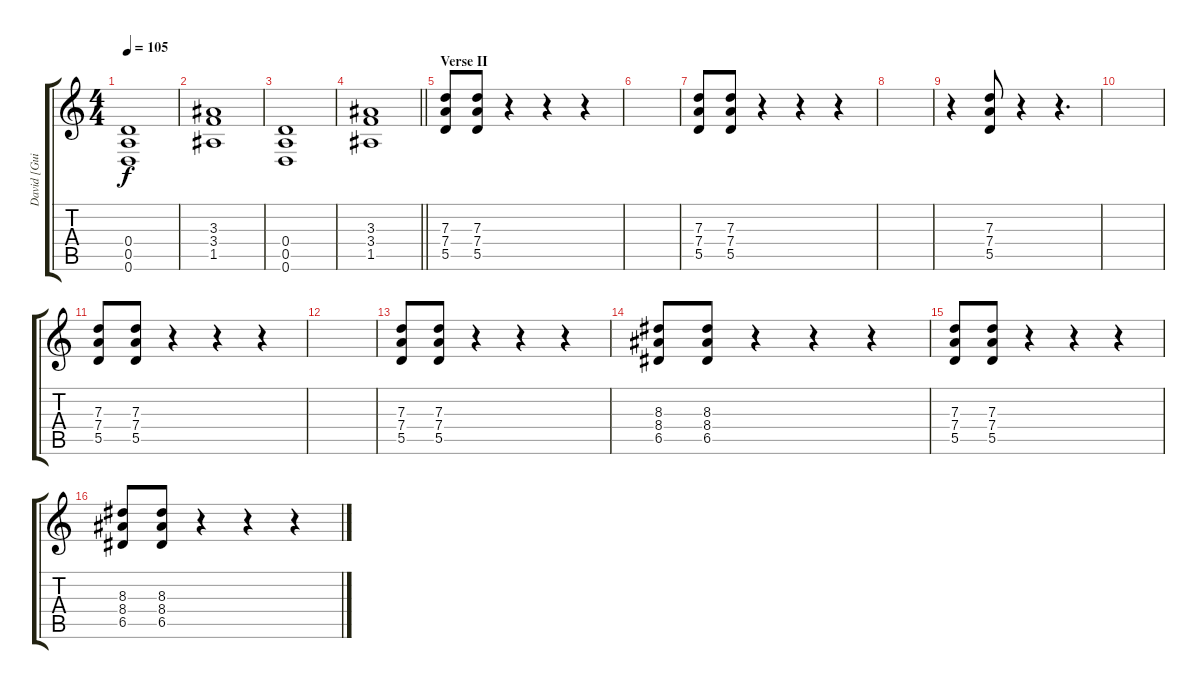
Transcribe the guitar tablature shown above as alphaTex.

\track ("David [Guitar Distortion]" "David [Gui") {instrument distortionguitar}
\staff {score tabs}
\tuning (E4 B3 G3 D3 A2 D2) {hide}
\ts (4 4)
\tempo 105
\clef g2
\ks c
(0.4 0.5 0.6).1{dy f} |
(3.3 3.4 1.5).1 |
(0.4 0.5 0.6).1 |
\barLineRight lightlight
(3.3 3.4 1.5).1 |
\section ("" "Verse II")
(7.3 7.4 5.5).8 (7.3 7.4 5.5).8 r.4 r.4 r.4 |
|
(7.3 7.4 5.5).8 (7.3 7.4 5.5).8 r.4 r.4 r.4 |
|
r.4 (7.3 7.4 5.5).8 r.4 r.4{d} |
|
(7.3 7.4 5.5).8 (7.3 7.4 5.5).8 r.4 r.4 r.4 |
|
(7.3 7.4 5.5).8 (7.3 7.4 5.5).8 r.4 r.4 r.4 |
(8.3 8.4 6.5).8 (8.3 8.4 6.5).8 r.4 r.4 r.4 |
(7.3 7.4 5.5).8 (7.3 7.4 5.5).8 r.4 r.4 r.4 |
(8.3 8.4 6.5).8 (8.3 8.4 6.5).8 r.4 r.4 r.4
